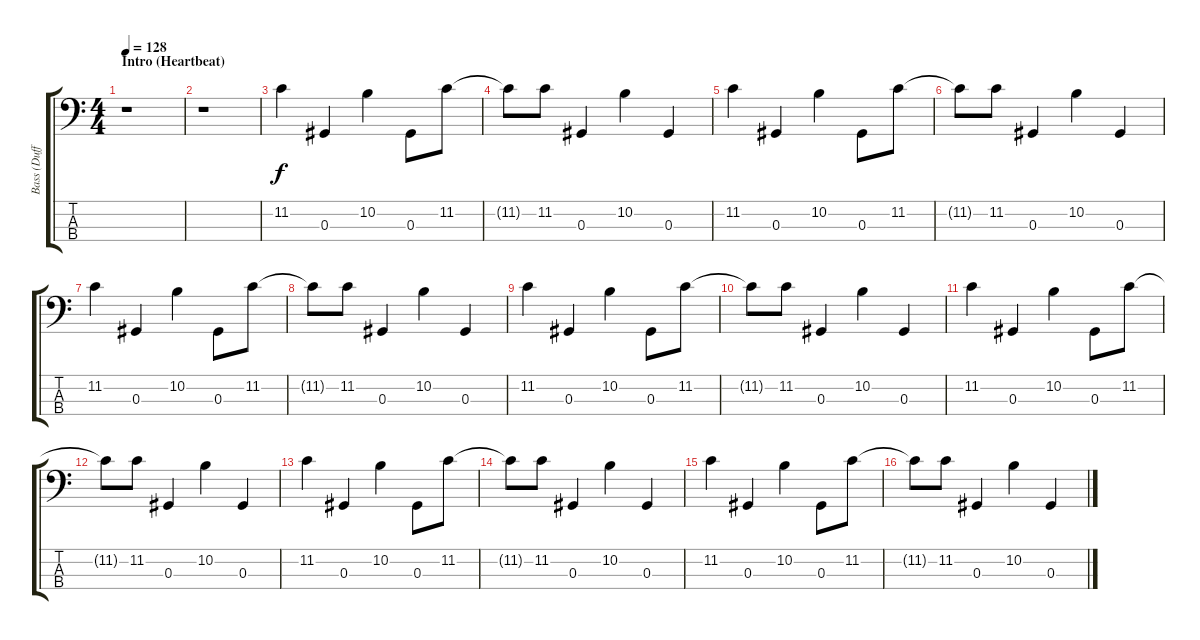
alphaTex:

\track ("Bass (Duff)" "Bass (Duff") {instrument electricbasspick}
\staff {score tabs}
\tuning (Gb2 Db2 Ab1 Eb1) {hide}
\ts (4 4)
\section ("" "Intro (Heartbeat)")
\tempo 128
\clef f4
\ks c
r.1{dy f instrument electricbasspick} |
r.1 |
11.2.4 0.3.4 10.2.4 0.3.8 11.2.8 |
11.2{t}.8 11.2.8 0.3.4 10.2.4 0.3.4 |
11.2.4 0.3.4 10.2.4 0.3.8 11.2.8 |
11.2{t}.8 11.2.8 0.3.4 10.2.4 0.3.4 |
11.2.4 0.3.4 10.2.4 0.3.8 11.2.8 |
11.2{t}.8 11.2.8 0.3.4 10.2.4 0.3.4 |
11.2.4 0.3.4 10.2.4 0.3.8 11.2.8 |
11.2{t}.8 11.2.8 0.3.4 10.2.4 0.3.4 |
11.2.4 0.3.4 10.2.4 0.3.8 11.2.8 |
11.2{t}.8 11.2.8 0.3.4 10.2.4 0.3.4 |
11.2.4 0.3.4 10.2.4 0.3.8 11.2.8 |
11.2{t}.8 11.2.8 0.3.4 10.2.4 0.3.4 |
11.2.4 0.3.4 10.2.4 0.3.8 11.2.8 |
11.2{t}.8 11.2.8 0.3.4 10.2.4 0.3.4
